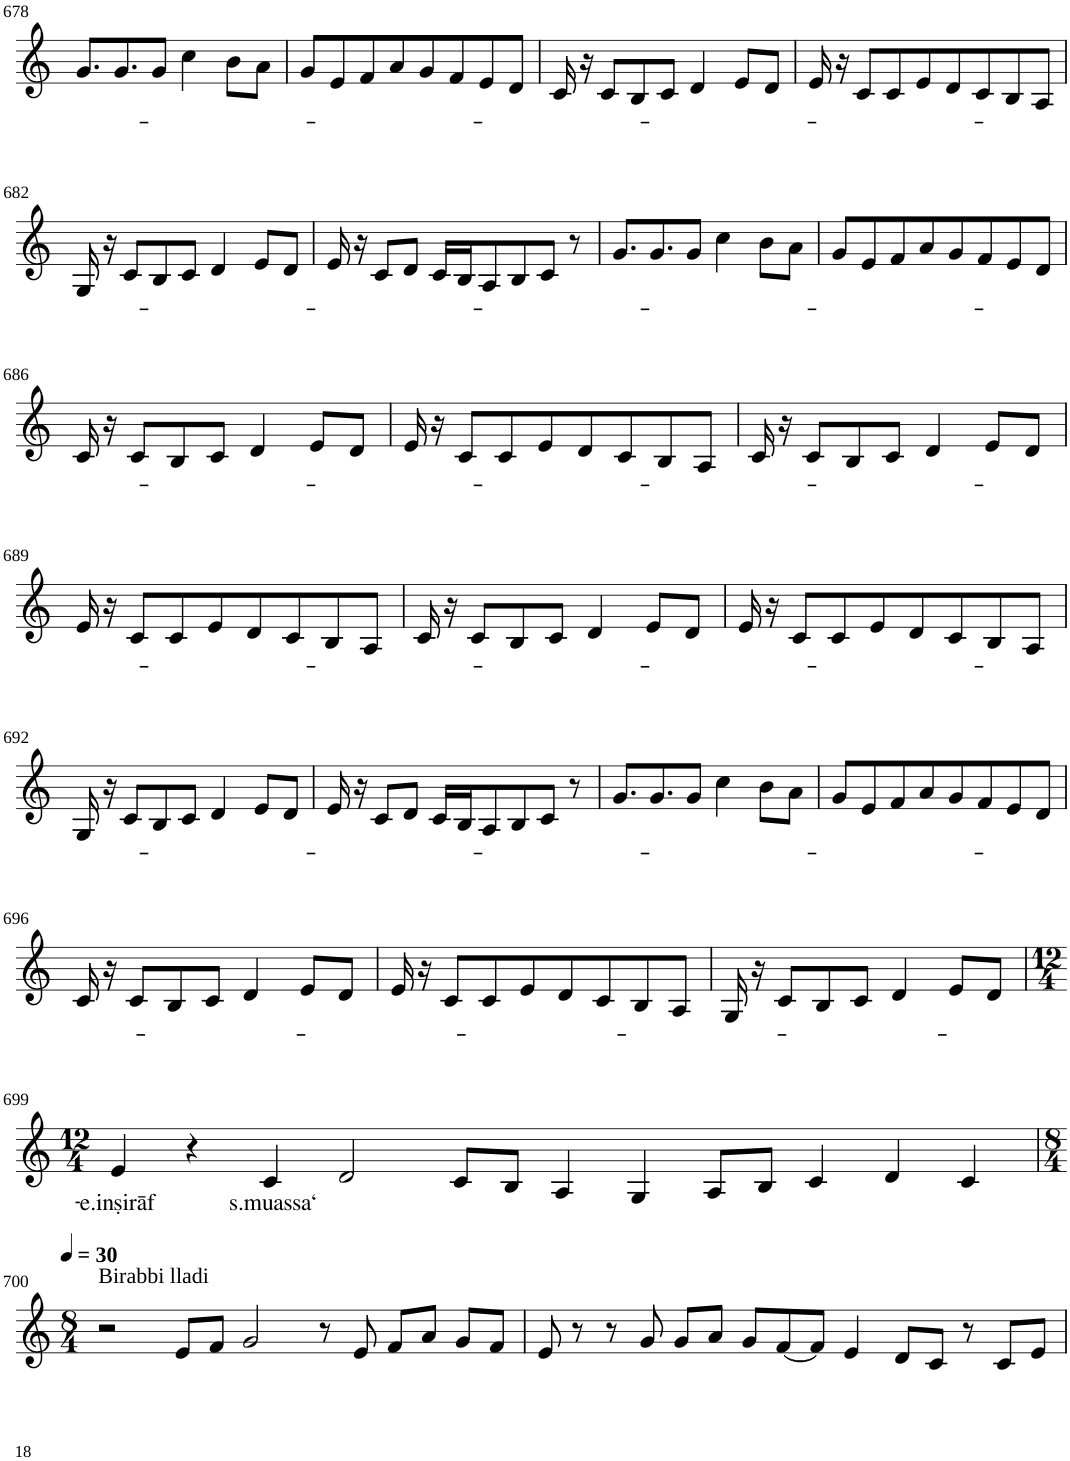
**kern	**text
*part1	*part1
*staff1	*staff1
*I"Violin	*
!!LO:PB:g=z
*clefG2	*
*k[]	*
*M8/8	*
=678	=678
8.g/L	.
8.g/	.
8g/J	.
4cc\	.
8b\L	.
8a\J	.
=679	=679
8g/L	.
8e/	.
8f/	.
8a/	.
8g/	.
8f/	.
8e/	.
8d/J	.
=680	=680
16c/	.
16r	.
8c/L	.
8B/	.
8c/J	.
4d/	.
8e/L	.
8d/J	.
=681	=681
16e/	.
16r	.
8c/L	.
8c/	.
8e/	.
8d/	.
8c/	.
8B/	.
8A/J	.
!!LO:LB:g=z
=682	=682
16G/	.
16r	.
8c/L	.
8B/	.
8c/J	.
4d/	.
8e/L	.
8d/J	.
=683	=683
16e/	.
16r	.
8c/L	.
8d/J	.
16c/LL	.
16B/J	.
8A/	.
8B/	.
8c/J	.
8r	.
=684	=684
8.g/L	.
8.g/	.
8g/J	.
4cc\	.
8b\L	.
8a\J	.
=685	=685
8g/L	.
8e/	.
8f/	.
8a/	.
8g/	.
8f/	.
8e/	.
8d/J	.
!!LO:LB:g=z
=686	=686
16c/	.
16r	.
8c/L	.
8B/	.
8c/J	.
4d/	.
8e/L	.
8d/J	.
=687	=687
16e/	.
16r	.
8c/L	.
8c/	.
8e/	.
8d/	.
8c/	.
8B/	.
8A/J	.
=688	=688
16c/	.
16r	.
8c/L	.
8B/	.
8c/J	.
4d/	.
8e/L	.
8d/J	.
!!LO:LB:g=z
=689	=689
16e/	.
16r	.
8c/L	.
8c/	.
8e/	.
8d/	.
8c/	.
8B/	.
8A/J	.
=690	=690
16c/	.
16r	.
8c/L	.
8B/	.
8c/J	.
4d/	.
8e/L	.
8d/J	.
=691	=691
16e/	.
16r	.
8c/L	.
8c/	.
8e/	.
8d/	.
8c/	.
8B/	.
8A/J	.
!!LO:LB:g=z
=692	=692
16G/	.
16r	.
8c/L	.
8B/	.
8c/J	.
4d/	.
8e/L	.
8d/J	.
=693	=693
16e/	.
16r	.
8c/L	.
8d/J	.
16c/LL	.
16B/J	.
8A/	.
8B/	.
8c/J	.
8r	.
=694	=694
8.g/L	.
8.g/	.
8g/J	.
4cc\	.
8b\L	.
8a\J	.
=695	=695
8g/L	.
8e/	.
8f/	.
8a/	.
8g/	.
8f/	.
8e/	.
8d/J	.
!!LO:LB:g=z
=696	=696
16c/	.
16r	.
8c/L	.
8B/	.
8c/J	.
4d/	.
8e/L	.
8d/J	.
=697	=697
16e/	.
16r	.
8c/L	.
8c/	.
8e/	.
8d/	.
8c/	.
8B/	.
8A/J	.
=698	=698
16G/	.
16r	.
8c/L	.
8B/	.
8c/J	.
4d/	.
8e/L	.
8d/J	.
!!LO:LB:g=z
=699	=699
*M12/4	*
!	!LO:LY:b
4e/	e.inṣirāf
4r	.
!	!LO:LY:b
4c/	s.muassa‘
2d/	.
8c/L	.
8B/J	.
4A/	.
4G/	.
8A/L	.
8B/J	.
4c/	.
4d/	.
4c/	.
!!LO:LB:g=z
=700	=700
*M8/4	*
*MM30	*
!LO:TX:a:t=Birabbi lladi	!
2r	.
8e/L	.
8f/J	.
2g/	.
8r	.
8e/	.
8f/L	.
8a/J	.
8g/L	.
8f/J	.
=701	=701
8e/	.
8r	.
8r	.
8g/	.
8g/L	.
8a/J	.
8g/L	.
[8f/	.
8f/J]	.
4e/	.
8d/L	.
8c/J	.
8r	.
8c/L	.
8e/J	.
=	=
*-	*-
